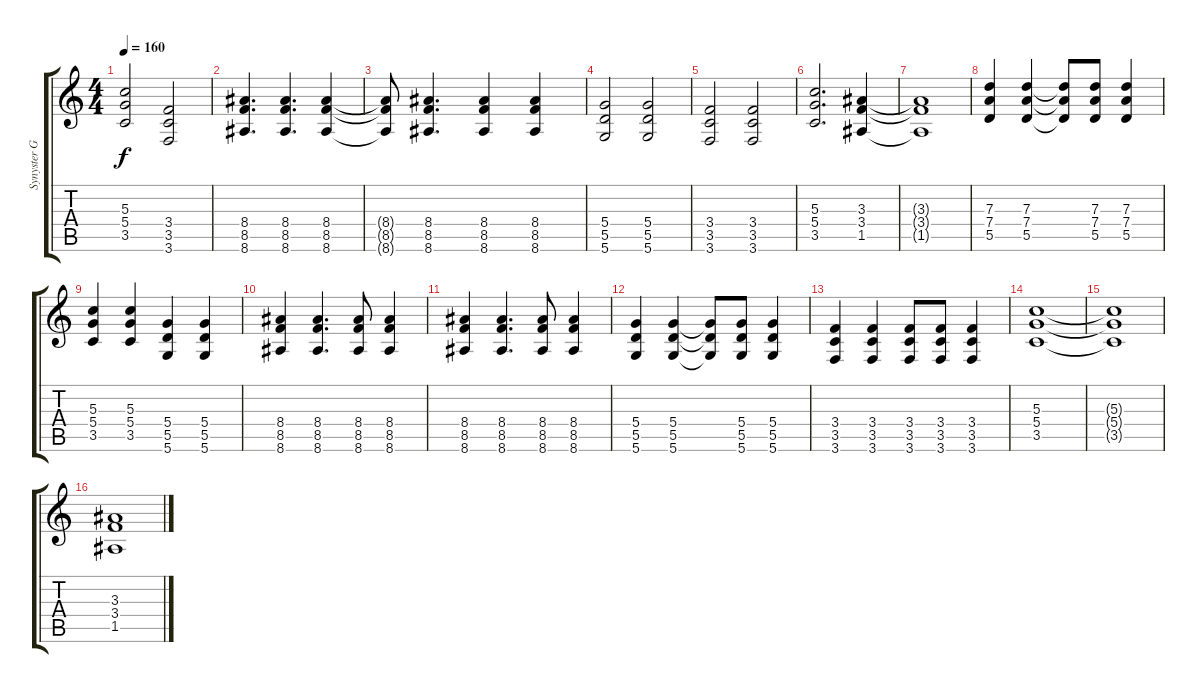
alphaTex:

\track ("Synyster Gates" "Synyster G") {instrument distortionguitar}
\staff {score tabs}
\tuning (E4 B3 G3 D3 A2 D2) {hide}
\ts (4 4)
\tempo 160
\clef g2
\ks c
(5.3 5.4 3.5).2{dy f} (3.4 3.5 3.6).2 |
(8.4 8.5 8.6).4{d} (8.4 8.5 8.6).4{d} (8.4 8.5 8.6).4 |
(8.4{t} 8.5{t} 8.6{t}).8 (8.4 8.5 8.6).4{d} (8.4 8.5 8.6).4 (8.4 8.5 8.6).4 |
(5.4 5.5 5.6).2 (5.4 5.5 5.6).2 |
(3.4 3.5 3.6).2 (3.4 3.5 3.6).2 |
(5.3 5.4 3.5).2{d} (3.3 3.4 1.5).4 |
(3.3{t} 3.4{t} 1.5{t}).1 |
(7.3 7.4 5.5).4 (7.3 7.4 5.5).4 (7.3{t} 7.4{t} 5.5{t}).8 (7.3 7.4 5.5).8 (7.3 7.4 5.5).4 |
(5.3 5.4 3.5).4 (5.3 5.4 3.5).4 (5.4 5.5 5.6).4 (5.4 5.5 5.6).4 |
(8.4 8.5 8.6).4 (8.4 8.5 8.6).4{d} (8.4 8.5 8.6).8 (8.4 8.5 8.6).4 |
(8.4 8.5 8.6).4 (8.4 8.5 8.6).4{d} (8.4 8.5 8.6).8 (8.4 8.5 8.6).4 |
(5.4 5.5 5.6).4 (5.4 5.5 5.6).4 (5.4{t} 5.5{t} 5.6{t}).8 (5.4 5.5 5.6).8 (5.4 5.5 5.6).4 |
(3.4 3.5 3.6).4 (3.4 3.5 3.6).4 (3.4 3.5 3.6).8 (3.4 3.5 3.6).8 (3.4 3.5 3.6).4 |
(5.3 5.4 3.5).1{volume 8} |
(5.3{t} 5.4{t} 3.5{t}).1 |
(3.3 3.4 1.5).1
